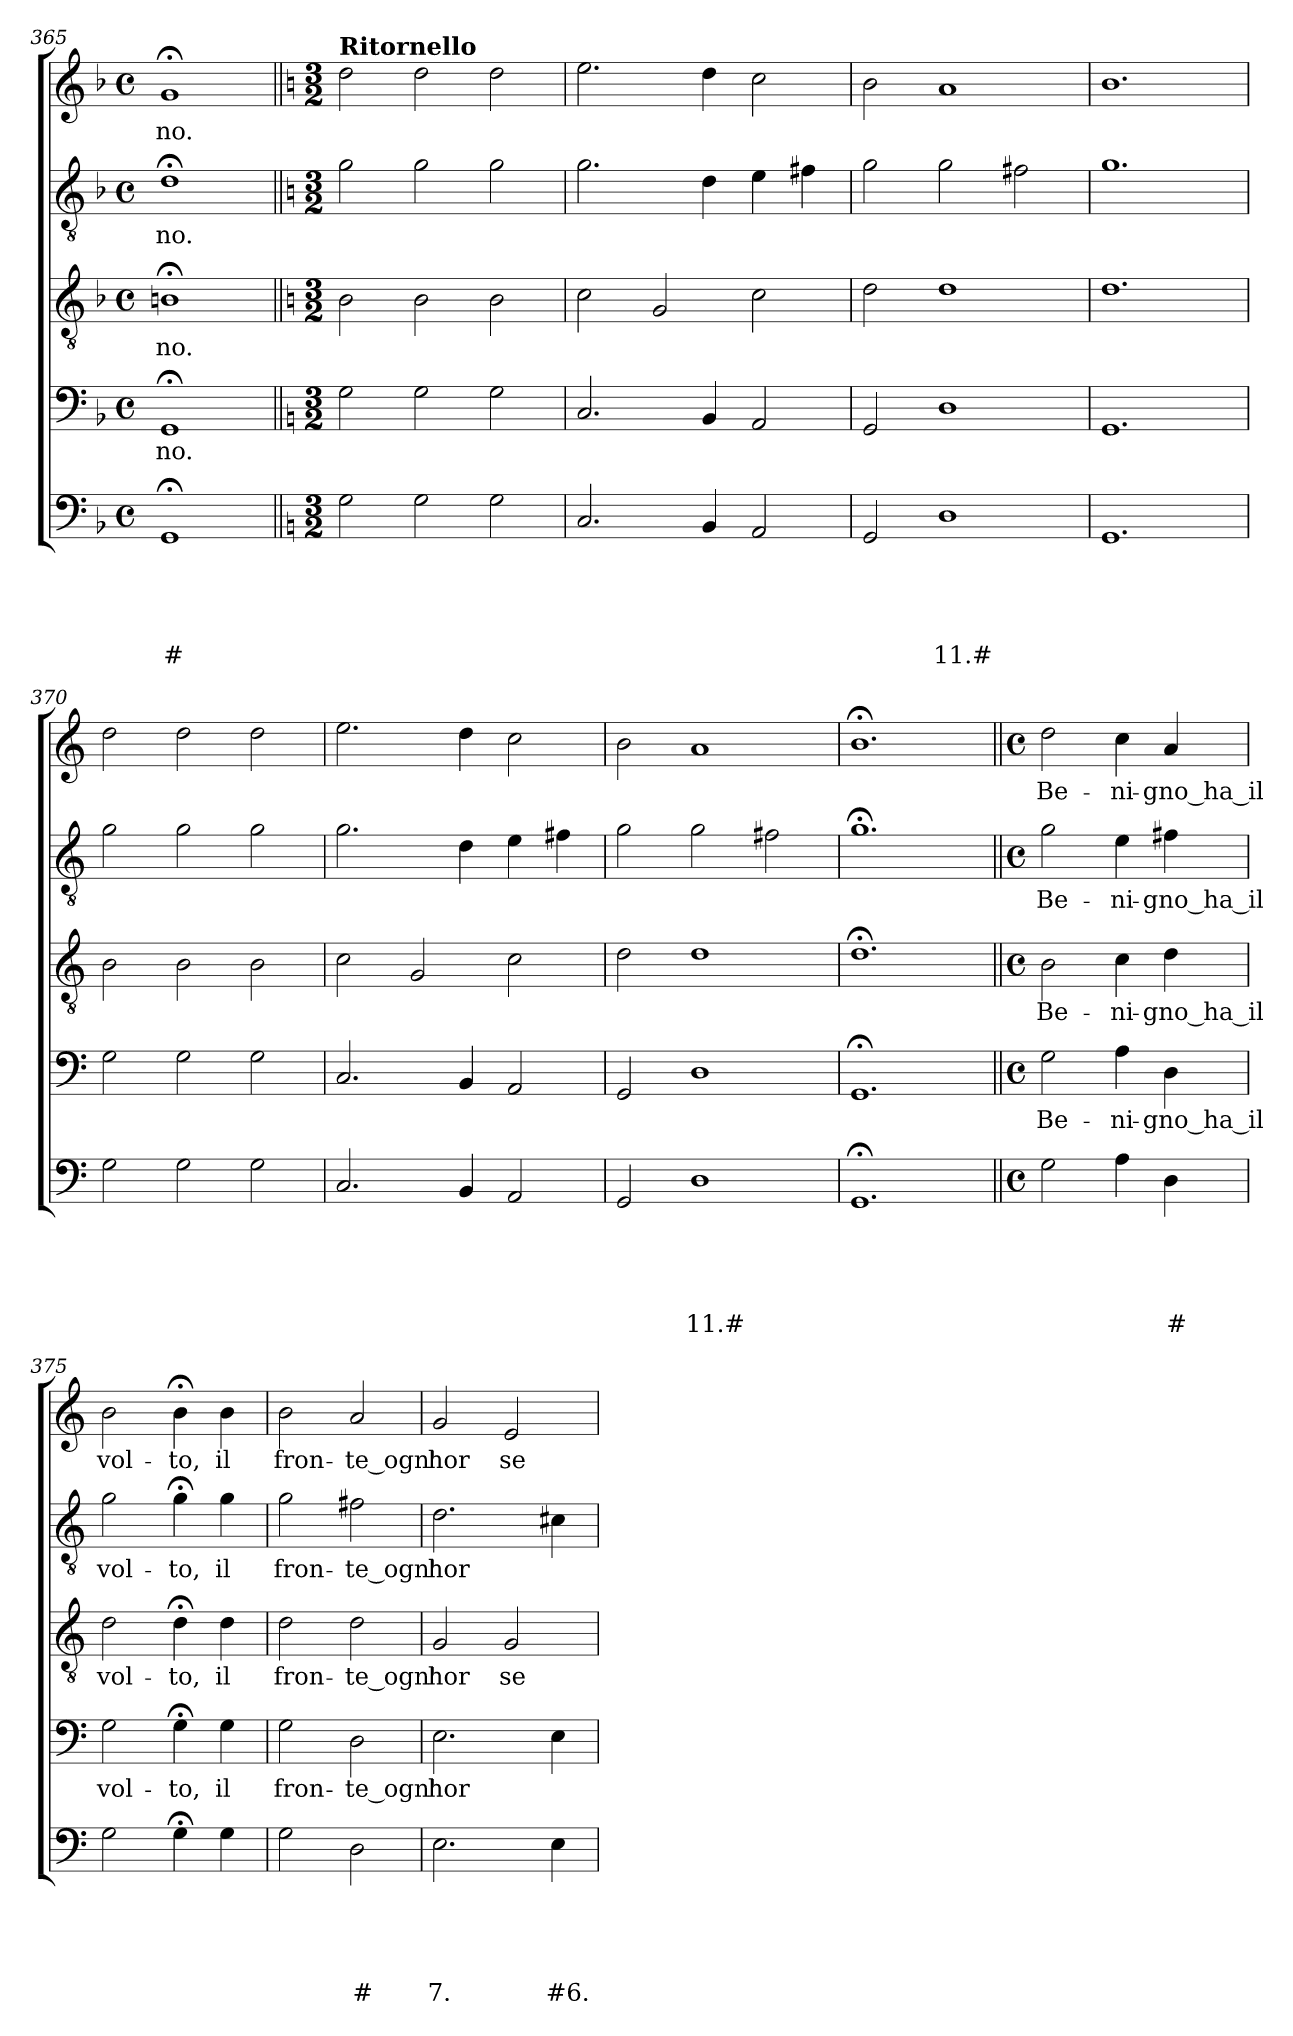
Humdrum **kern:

**kern	**text	**text	**text	**text	**text	**kern	**text	**kern	**text	**kern	**text	**kern	**text
*part5	*part5	*part5	*part5	*part5	*part5	*part4	*part4	*part3	*part3	*part2	*part2	*part1	*part1
*staff5	*staff5	*staff5	*staff5	*staff5	*staff5	*staff4	*staff4	*staff3	*staff3	*staff2	*staff2	*staff1	*staff1
*clefF4	*	*	*	*	*	*clefF4	*	*clefGv2	*	*clefGv2	*	*clefG2	*
*k[b-]	*	*	*	*	*	*k[b-]	*	*k[b-]	*	*k[b-]	*	*k[b-]	*
*F:	*	*	*	*	*	*F:	*	*F:	*	*F:	*	*F:	*
*M4/4	*	*	*	*	*	*M4/4	*	*M4/4	*	*M4/4	*	*M4/4	*
*met(c)	*	*	*	*	*	*met(c)	*	*met(c)	*	*met(c)	*	*met(c)	*
=365	=365	=365	=365	=365	=365	=365	=365	=365	=365	=365	=365	=365	=365
1GG;<	.	.	.	.	#	1GG;<	-no.	1Bn;<	-no.	1d;<	-no.	1g;<	-no.
!!LO:LB:g=z
=366||	=366||	=366||	=366||	=366||	=366||	=366||	=366||	=366||	=366||	=366||	=366||	=366||	=366||
*k[]	*	*	*	*	*	*k[]	*	*k[]	*	*k[]	*	*k[]	*
*C:	*	*	*	*	*	*C:	*	*C:	*	*C:	*	*C:	*
*M3/2	*	*	*	*	*	*M3/2	*	*M3/2	*	*M3/2	*	*M3/2	*
!	!	!	!	!	!	!	!	!	!	!	!	!LO:TX:a:B:t=Ritornello	!
2G\	.	.	.	.	.	2G\	.	2B\	.	2g\	.	2dd\	.
2G\	.	.	.	.	.	2G\	.	2B\	.	2g\	.	2dd\	.
2G\	.	.	.	.	.	2G\	.	2B\	.	2g\	.	2dd\	.
=367	=367	=367	=367	=367	=367	=367	=367	=367	=367	=367	=367	=367	=367
2.C/	.	.	.	.	.	2.C/	.	2c\	.	2.g\	.	2.ee\	.
.	.	.	.	.	.	.	.	2G/	.	.	.	.	.
4BB/	.	.	.	.	.	4BB/	.	.	.	4d\	.	4dd\	.
2AA/	.	.	.	.	.	2AA/	.	2c\	.	4e\	.	2cc\	.
.	.	.	.	.	.	.	.	.	.	4f#X\	.	.	.
=368	=368	=368	=368	=368	=368	=368	=368	=368	=368	=368	=368	=368	=368
2GG/	.	.	.	.	.	2GG/	.	2d\	.	2g\	.	2b\	.
1D	.	.	.	.	11.#	1D	.	1d	.	2g\	.	1a	.
.	.	.	.	.	.	.	.	.	.	2f#X\	.	.	.
=369	=369	=369	=369	=369	=369	=369	=369	=369	=369	=369	=369	=369	=369
1.GG	.	.	.	.	.	1.GG	.	1.d	.	1.g	.	1.b	.
=370	=370	=370	=370	=370	=370	=370	=370	=370	=370	=370	=370	=370	=370
2G\	.	.	.	.	.	2G\	.	2B\	.	2g\	.	2dd\	.
2G\	.	.	.	.	.	2G\	.	2B\	.	2g\	.	2dd\	.
2G\	.	.	.	.	.	2G\	.	2B\	.	2g\	.	2dd\	.
=371	=371	=371	=371	=371	=371	=371	=371	=371	=371	=371	=371	=371	=371
2.C/	.	.	.	.	.	2.C/	.	2c\	.	2.g\	.	2.ee\	.
.	.	.	.	.	.	.	.	2G/	.	.	.	.	.
4BB/	.	.	.	.	.	4BB/	.	.	.	4d\	.	4dd\	.
2AA/	.	.	.	.	.	2AA/	.	2c\	.	4e\	.	2cc\	.
.	.	.	.	.	.	.	.	.	.	4f#X\	.	.	.
=372	=372	=372	=372	=372	=372	=372	=372	=372	=372	=372	=372	=372	=372
2GG/	.	.	.	.	.	2GG/	.	2d\	.	2g\	.	2b\	.
1D	.	.	.	.	11.#	1D	.	1d	.	2g\	.	1a	.
.	.	.	.	.	.	.	.	.	.	2f#X\	.	.	.
=373	=373	=373	=373	=373	=373	=373	=373	=373	=373	=373	=373	=373	=373
1.GG;<	.	.	.	.	.	1.GG;<	.	1.d;<	.	1.g;<	.	1.b;<	.
!!LO:PB:g=z
=374||	=374||	=374||	=374||	=374||	=374||	=374||	=374||	=374||	=374||	=374||	=374||	=374||	=374||
*M4/4	*	*	*	*	*	*M4/4	*	*M4/4	*	*M4/4	*	*M4/4	*
*met(c)	*	*	*	*	*	*met(c)	*	*met(c)	*	*met(c)	*	*met(c)	*
2G\	.	.	.	.	.	2G\	Be-	2B\	Be-	2g\	Be-	2dd\	Be-
4A\	.	.	.	.	.	4A\	-ni-	4c\	-ni-	4e\	-ni-	4cc\	-ni-
4D\	.	.	.	.	#	4D\	-gno_ha_il	4d\	-gno_ha_il	4f#X\	-gno_ha_il	4a/	-gno_ha_il
=375	=375	=375	=375	=375	=375	=375	=375	=375	=375	=375	=375	=375	=375
2G\	.	.	.	.	.	2G\	vol-	2d\	vol-	2g\	vol-	2b\	vol-
4G;<\	.	.	.	.	.	4G;<\	-to,	4d;<\	-to,	4g;<\	-to,	4b;<\	-to,
4G\	.	.	.	.	.	4G\	il	4d\	il	4g\	il	4b\	il
=376	=376	=376	=376	=376	=376	=376	=376	=376	=376	=376	=376	=376	=376
2G\	.	.	.	.	.	2G\	fron-	2d\	fron-	2g\	fron-	2b\	fron-
2D\	.	.	.	.	#	2D\	-te_ogn'	2d\	-te_ogn'	2f#X\	-te_ogn'	2a/	-te_ogn'
=377	=377	=377	=377	=377	=377	=377	=377	=377	=377	=377	=377	=377	=377
2.E\	.	.	.	.	7.	2.E\	hor	2G/	hor	2.d\	hor	2g/	hor
.	.	.	.	.	.	.	.	2G/	se-	.	.	2e/	se-
4E\	.	.	.	.	#6.	4E\	.	.	.	4c#X\	.	.	.
=	=	=	=	=	=	=	=	=	=	=	=	=	=
*-	*-	*-	*-	*-	*-	*-	*-	*-	*-	*-	*-	*-	*-
